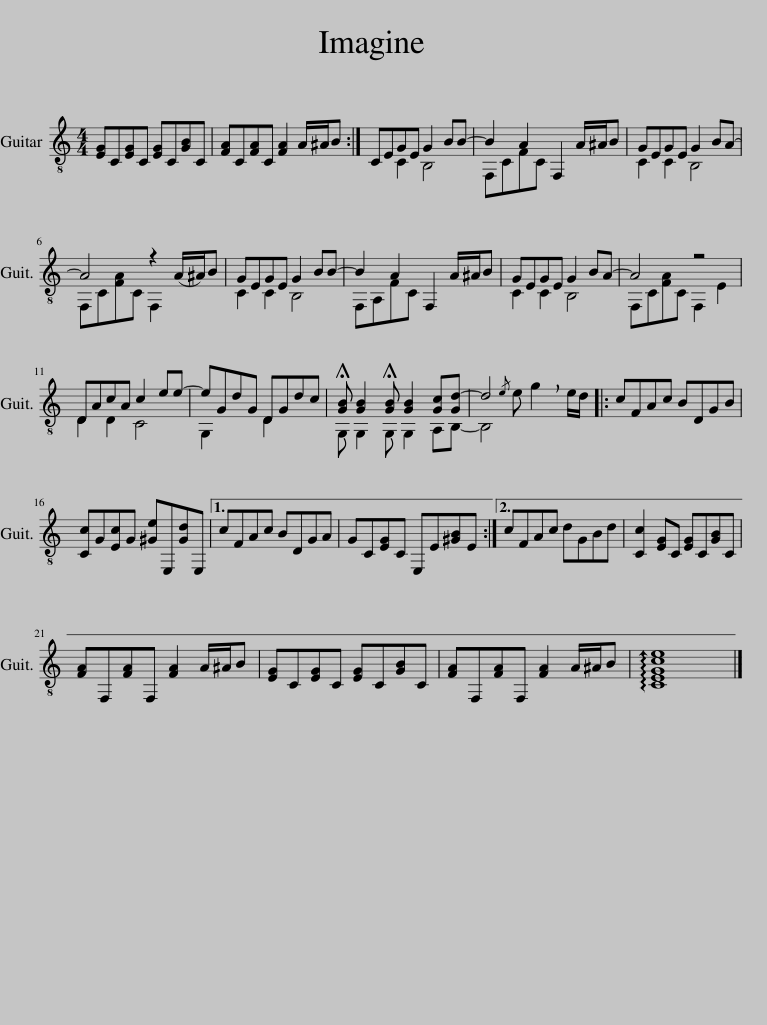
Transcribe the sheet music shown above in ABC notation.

X:1
%%score ( 1 2 )
L:1/8
M:4/4
I:linebreak $
K:C
V:1 treble-8
V:2 treble-8
V:1
 [EG]C[EG]C [EG]C[GB]C | [FA]C[FA]C [FA]2 A/^A/B :| CEGE G2 BB- | B2 A2 F,2 A/^A/B | GEGE G2 BA- |$ %5
 A4 z2 (A/^A/)B | GEGE G2 BB- | B2 A2 F,2 A/^A/B | GEGE G2 BA- | A4 z4 |$ %10
 DAcA c2 ee- | eGdG DGdc | !fermata![GB] [GB]2 !fermata![GB] [GB]2 [Gc][Gd-] | d4{/e} e !breath!g2 e/d/ |: cFAc BDGB |$ %15
 [Cc]G[Ec]G [^Ge]E,[Gd]E, |1 cFAc BDGA | GC[EG]C E,E[^GB]E :|2 cFAc dGBd | [Cc]2 [EG]C [EG]C[GB]C |$ %20
 [FA]F,[FA]F, [FA]2 A/^A/B | [EG]C[EG]C [EG]C[GB]C | [FA]F,[FA]F, [FA]2 A/^A/B | !arpeggio![CEGce]8 |] %24
V:2
 x8 | x8 :| x2 C2 B,4 | F,CFC x4 | C2 C2 B,4 |$ %5
 F,C[FA]C F,2 x2 | C2 C2 B,4 | F,A,FC x4 | C2 C2 B,4 | F,C[FA]C F,2 E2 |$ %10
 D2 D2 C4 | G,2 x2 D2 x2 | G, G,2 G, G,2 A,B,- | B,4 x4 |: x8 |$ %15
 x8 |1 x8 | x8 :|2 x8 | x8 |$ %20
 x8 | x8 | x8 | x8 |] %24
